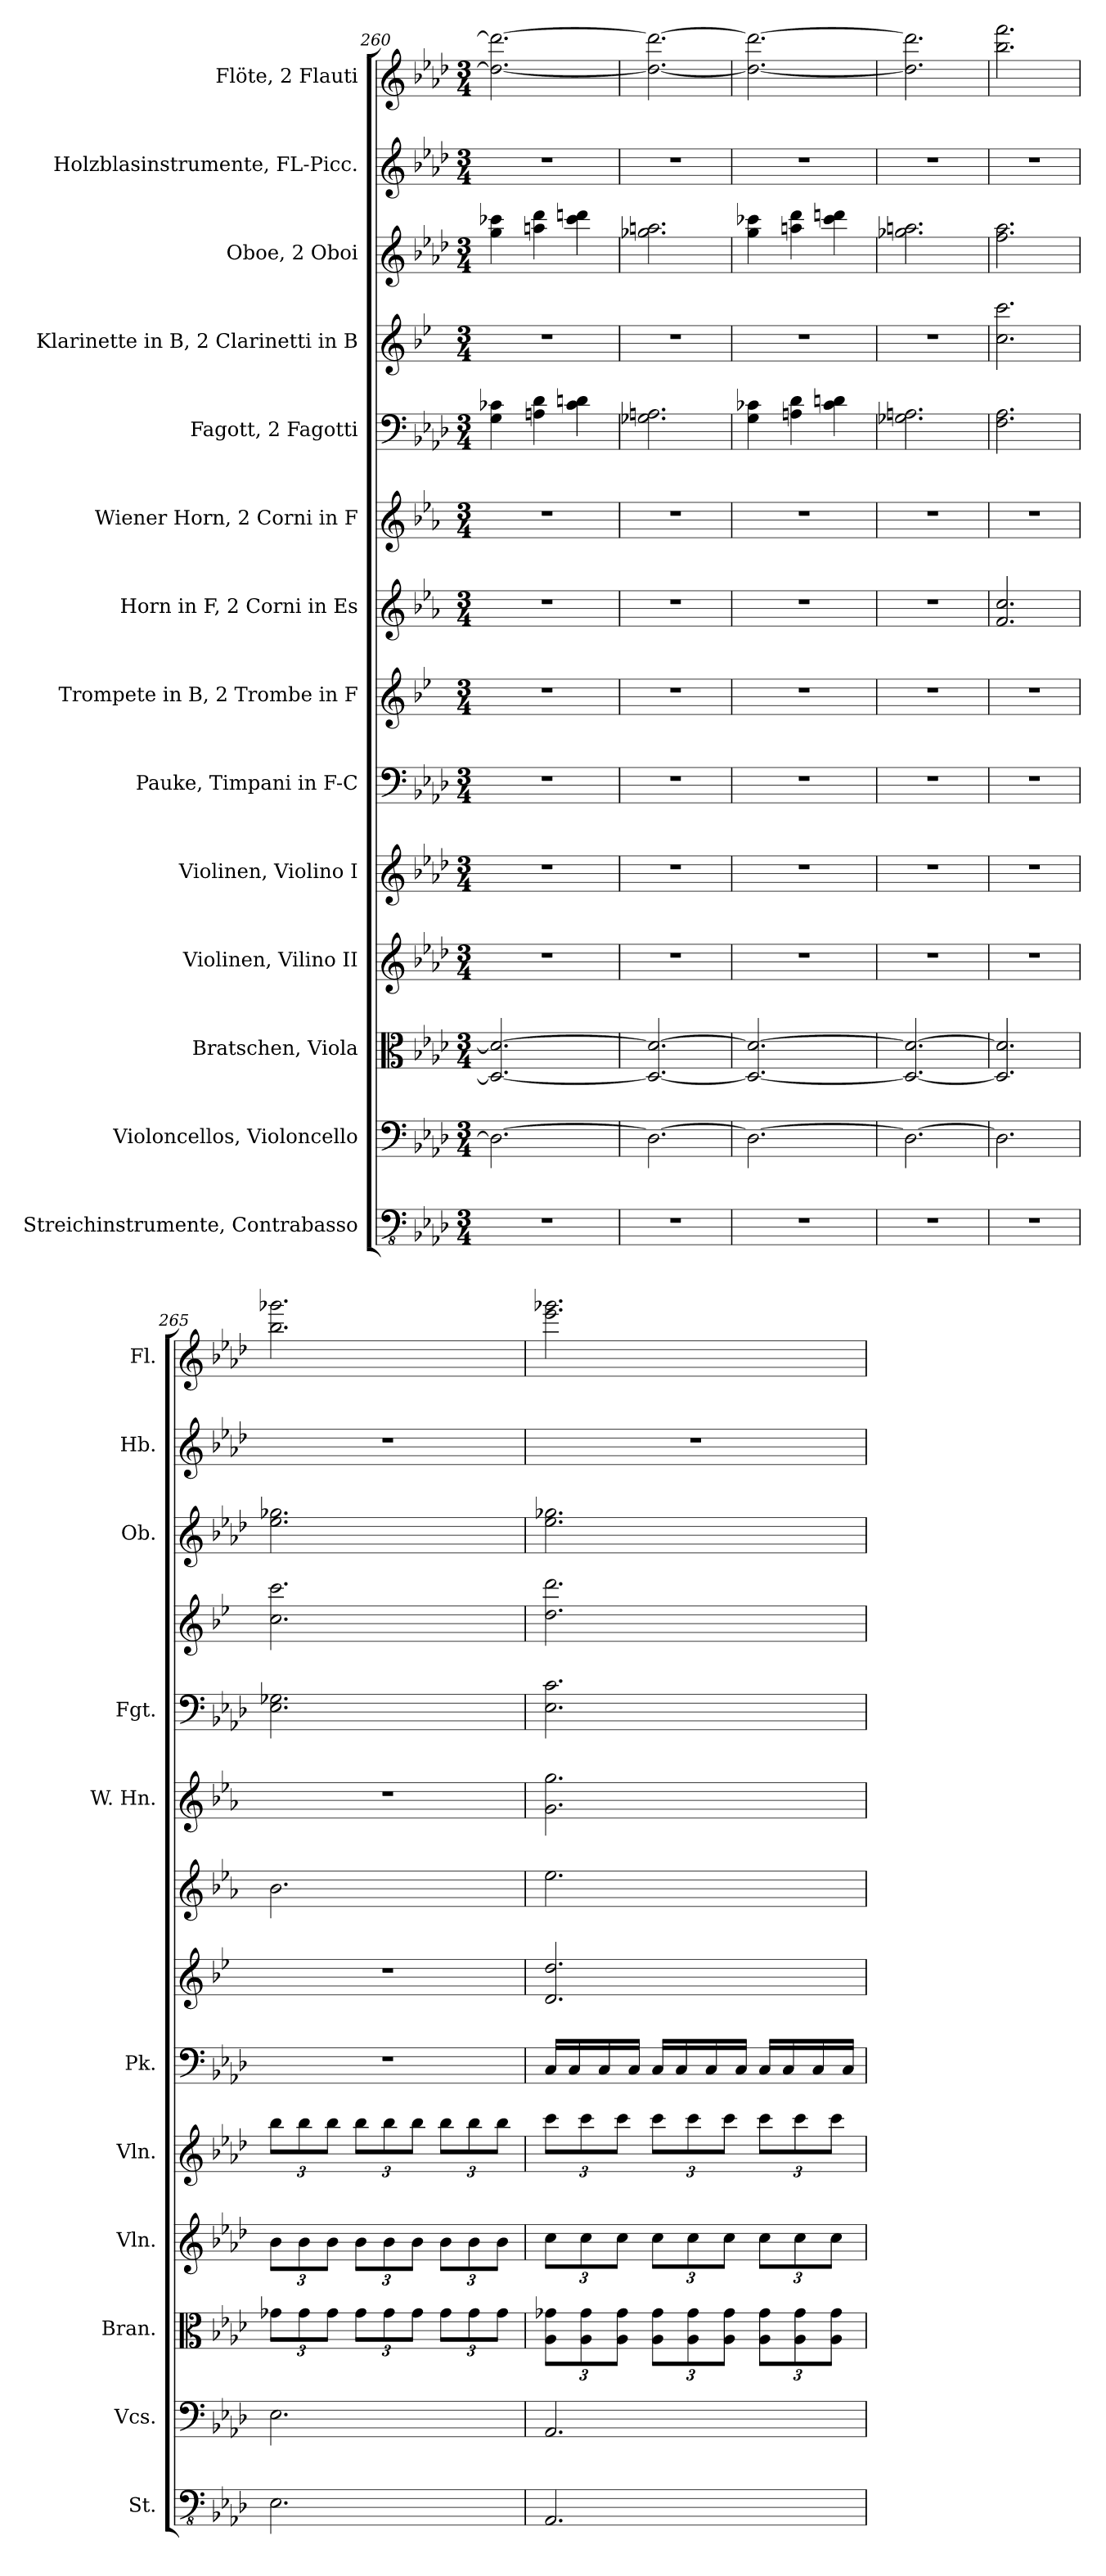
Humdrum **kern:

**kern	**kern	**kern	**kern	**kern	**kern	**kern	**kern	**kern	**kern	**kern	**kern	**kern	**kern
*part14	*part13	*part12	*part11	*part10	*part9	*part8	*part7	*part6	*part5	*part4	*part3	*part2	*part1
*staff14	*staff13	*staff12	*staff11	*staff10	*staff9	*staff8	*staff7	*staff6	*staff5	*staff4	*staff3	*staff2	*staff1
*I"Streichinstrumente, Contrabasso	*I"Violoncellos, Violoncello	*I"Bratschen, Viola	*I"Violinen, Vilino II	*I"Violinen, Violino I	*I"Pauke, Timpani in F-C	*I"Trompete in B, 2 Trombe in F	*I"Horn in F, 2 Corni in Es	*I"Wiener Horn, 2 Corni in F	*I"Fagott, 2 Fagotti	*I"Klarinette in B, 2 Clarinetti in B	*I"Oboe, 2 Oboi	*I"Holzblasinstrumente, FL-Picc.	*I"Flöte, 2 Flauti
*I'St.	*I'Vcs.	*I'Bran.	*I'Vln.	*I'Vln.	*I'Pk.	*	*	*I'W. Hn.	*I'Fgt.	*	*I'Ob.	*I'Hb.	*I'Fl.
*clefFv4	*clefF4	*clefC3	*clefG2	*clefG2	*clefF4	*clefG2	*clefG2	*clefG2	*clefF4	*clefG2	*clefG2	*clefG2	*clefG2
*	*	*	*	*	*	*ITrd1c2	*ITrd4c7	*ITrd4c7	*	*ITrd1c2	*	*	*
*k[b-e-a-d-]	*k[b-e-a-d-]	*k[b-e-a-d-]	*k[b-e-a-d-]	*k[b-e-a-d-]	*k[b-e-a-d-]	*k[b-e-a-d-]	*k[b-e-a-d-]	*k[b-e-a-d-]	*k[b-e-a-d-]	*k[b-e-a-d-]	*k[b-e-a-d-]	*k[b-e-a-d-]	*k[b-e-a-d-]
*M3/4	*M3/4	*M3/4	*M3/4	*M3/4	*M3/4	*M3/4	*M3/4	*M3/4	*M3/4	*M3/4	*M3/4	*M3/4	*M3/4
=260	=260	=260	=260	=260	=260	=260	=260	=260	=260	=260	=260	=260	=260
2.r	2.D\_	2.D/_ 2.d/_	2.r	2.r	2.r	2.r	2.r	2.r	4G\ 4c-X\	2.r	4gg\ 4ccc-X\	2.r	2.dd\_ 2.ddd\_
.	.	.	.	.	.	.	.	.	4An\ 4d-\	.	4aan\ 4ddd-\	.	.
.	.	.	.	.	.	.	.	.	4c-\ 4dn\	.	4ccc-\ 4dddn\	.	.
=261	=261	=261	=261	=261	=261	=261	=261	=261	=261	=261	=261	=261	=261
2.r	2.D\_	2.D/_ 2.d/_	2.r	2.r	2.r	2.r	2.r	2.r	2.G-X\ 2.An\	2.r	2.gg-X\ 2.aan\	2.r	2.dd\_ 2.ddd\_
=262	=262	=262	=262	=262	=262	=262	=262	=262	=262	=262	=262	=262	=262
2.r	2.D\_	2.D/_ 2.d/_	2.r	2.r	2.r	2.r	2.r	2.r	4G\ 4c-X\	2.r	4gg\ 4ccc-X\	2.r	2.dd\_ 2.ddd\_
.	.	.	.	.	.	.	.	.	4An\ 4d-\	.	4aan\ 4ddd-\	.	.
.	.	.	.	.	.	.	.	.	4c-\ 4dn\	.	4ccc-\ 4dddn\	.	.
=263	=263	=263	=263	=263	=263	=263	=263	=263	=263	=263	=263	=263	=263
2.r	2.D\_	2.D/_ 2.d/_	2.r	2.r	2.r	2.r	2.r	2.r	2.G-X\ 2.An\	2.r	2.gg-X\ 2.aan\	2.r	2.dd\] 2.ddd\]
!!LO:PB:g=z
=264	=264	=264	=264	=264	=264	=264	=264	=264	=264	=264	=264	=264	=264
2.r	2.D\]	2.D/] 2.d/]	2.r	2.r	2.r	2.r	2.B-/ 2.f/	2.r	2.F\ 2.A-\	2.b-\ 2.bb-\	2.ff\ 2.aa-\	2.r	2.bb-\ 2.fff\
=265	=265	=265	=265	=265	=265	=265	=265	=265	=265	=265	=265	=265	=265
*	*	*Xbrackettup	*Xbrackettup	*Xbrackettup	*	*	*	*	*	*	*	*	*
2.EE-\	2.E-\	12g-X\L	12b-\L	12bb-\L	2.r	2.r	2.e-\	2.r	2.E-\ 2.G-X\	2.b-\ 2.bb-\	2.ee-\ 2.gg-X\	2.r	2.bb-\ 2.ggg-X\
.	.	12g-\	12b-\	12bb-\	.	.	.	.	.	.	.	.	.
.	.	12g-\J	12b-\J	12bb-\J	.	.	.	.	.	.	.	.	.
.	.	12g-\L	12b-\L	12bb-\L	.	.	.	.	.	.	.	.	.
.	.	12g-\	12b-\	12bb-\	.	.	.	.	.	.	.	.	.
.	.	12g-\J	12b-\J	12bb-\J	.	.	.	.	.	.	.	.	.
.	.	12g-\L	12b-\L	12bb-\L	.	.	.	.	.	.	.	.	.
.	.	12g-\	12b-\	12bb-\	.	.	.	.	.	.	.	.	.
.	.	12g-\J	12b-\J	12bb-\J	.	.	.	.	.	.	.	.	.
=266	=266	=266	=266	=266	=266	=266	=266	=266	=266	=266	=266	=266	=266
2.AAA-/	2.AA-/	12A-\ 12g-X\L	12cc\L	12ccc\L	16C/LL	2.c/ 2.cc/	2.a-\	2.c\ 2.cc\	2.E-\ 2.c\	2.cc\ 2.ccc\	2.ee-\ 2.gg-X\	2.r	2.eee-\ 2.ggg-X\
.	.	.	.	.	16C/	.	.	.	.	.	.	.	.
.	.	12A-\ 12g-\	12cc\	12ccc\	.	.	.	.	.	.	.	.	.
.	.	.	.	.	16C/	.	.	.	.	.	.	.	.
.	.	12A-\ 12g-\J	12cc\J	12ccc\J	.	.	.	.	.	.	.	.	.
.	.	.	.	.	16C/JJ	.	.	.	.	.	.	.	.
.	.	12A-\ 12g-\L	12cc\L	12ccc\L	16C/LL	.	.	.	.	.	.	.	.
.	.	.	.	.	16C/	.	.	.	.	.	.	.	.
.	.	12A-\ 12g-\	12cc\	12ccc\	.	.	.	.	.	.	.	.	.
.	.	.	.	.	16C/	.	.	.	.	.	.	.	.
.	.	12A-\ 12g-\J	12cc\J	12ccc\J	.	.	.	.	.	.	.	.	.
.	.	.	.	.	16C/JJ	.	.	.	.	.	.	.	.
.	.	12A-\ 12g-\L	12cc\L	12ccc\L	16C/LL	.	.	.	.	.	.	.	.
.	.	.	.	.	16C/	.	.	.	.	.	.	.	.
.	.	12A-\ 12g-\	12cc\	12ccc\	.	.	.	.	.	.	.	.	.
.	.	.	.	.	16C/	.	.	.	.	.	.	.	.
.	.	12A-\ 12g-\J	12cc\J	12ccc\J	.	.	.	.	.	.	.	.	.
.	.	.	.	.	16C/JJ	.	.	.	.	.	.	.	.
=	=	=	=	=	=	=	=	=	=	=	=	=	=
*-	*-	*-	*-	*-	*-	*-	*-	*-	*-	*-	*-	*-	*-
